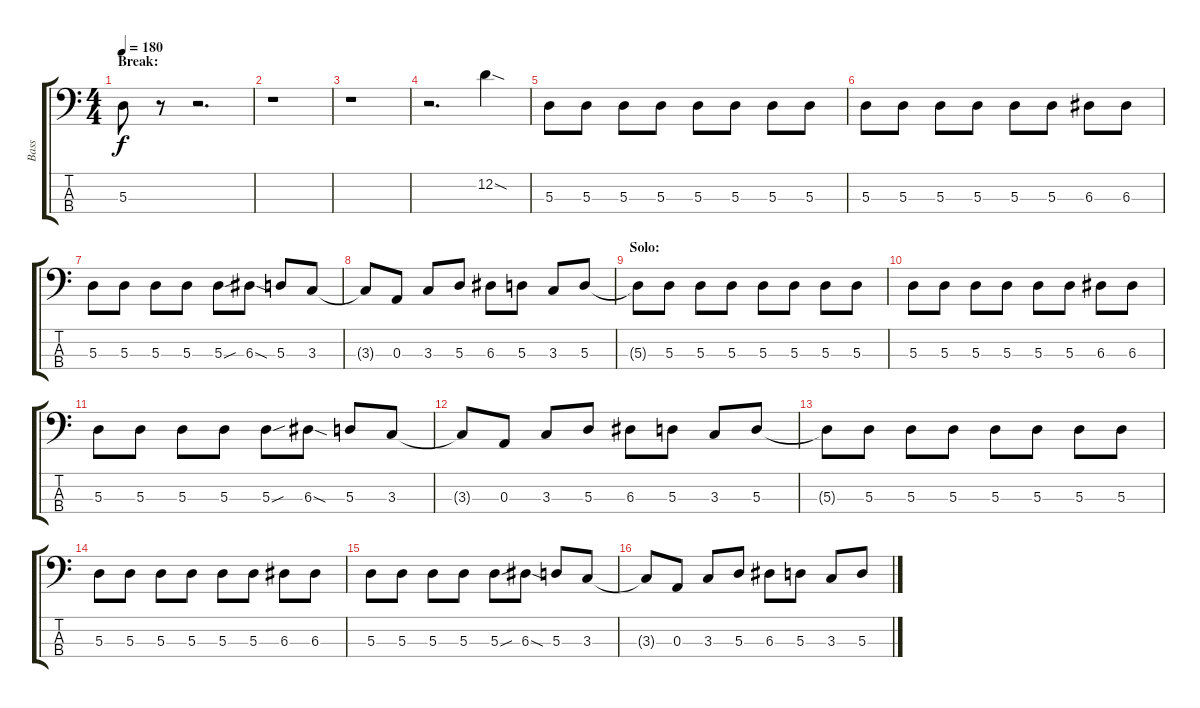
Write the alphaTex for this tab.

\track ("Bass" "Bass") {instrument electricbasspick}
\staff {score tabs}
\tuning (G2 D2 A1 D1) {hide}
\ts (4 4)
\section ("" "Break:")
\tempo 180
\clef f4
\ks c
5.3.8{dy f} r.8 r.2{d} |
r.1 |
r.1 |
r.2{d} 12.2{sod}.4 |
5.3.8 5.3.8 5.3.8 5.3.8 5.3.8 5.3.8 5.3.8 5.3.8 |
5.3.8 5.3.8 5.3.8 5.3.8 5.3.8 5.3.8 6.3.8 6.3.8 |
5.3.8 5.3.8 5.3.8 5.3.8 5.3{sou}.8 6.3{sod}.8 5.3.8 3.3.8 |
3.3{t}.8 0.3.8 3.3.8 5.3.8 6.3.8 5.3.8 3.3.8 5.3.8 |
\section ("" "Solo:")
5.3{t}.8 5.3.8 5.3.8 5.3.8 5.3.8 5.3.8 5.3.8 5.3.8 |
5.3.8 5.3.8 5.3.8 5.3.8 5.3.8 5.3.8 6.3.8 6.3.8 |
5.3.8 5.3.8 5.3.8 5.3.8 5.3{sou}.8 6.3{sod}.8 5.3.8 3.3.8 |
3.3{t}.8 0.3.8 3.3.8 5.3.8 6.3.8 5.3.8 3.3.8 5.3.8 |
5.3{t}.8 5.3.8 5.3.8 5.3.8 5.3.8 5.3.8 5.3.8 5.3.8 |
5.3.8 5.3.8 5.3.8 5.3.8 5.3.8 5.3.8 6.3.8 6.3.8 |
5.3.8 5.3.8 5.3.8 5.3.8 5.3{sou}.8 6.3{sod}.8 5.3.8 3.3.8 |
3.3{t}.8 0.3.8 3.3.8 5.3.8 6.3.8 5.3.8 3.3.8 5.3.8
